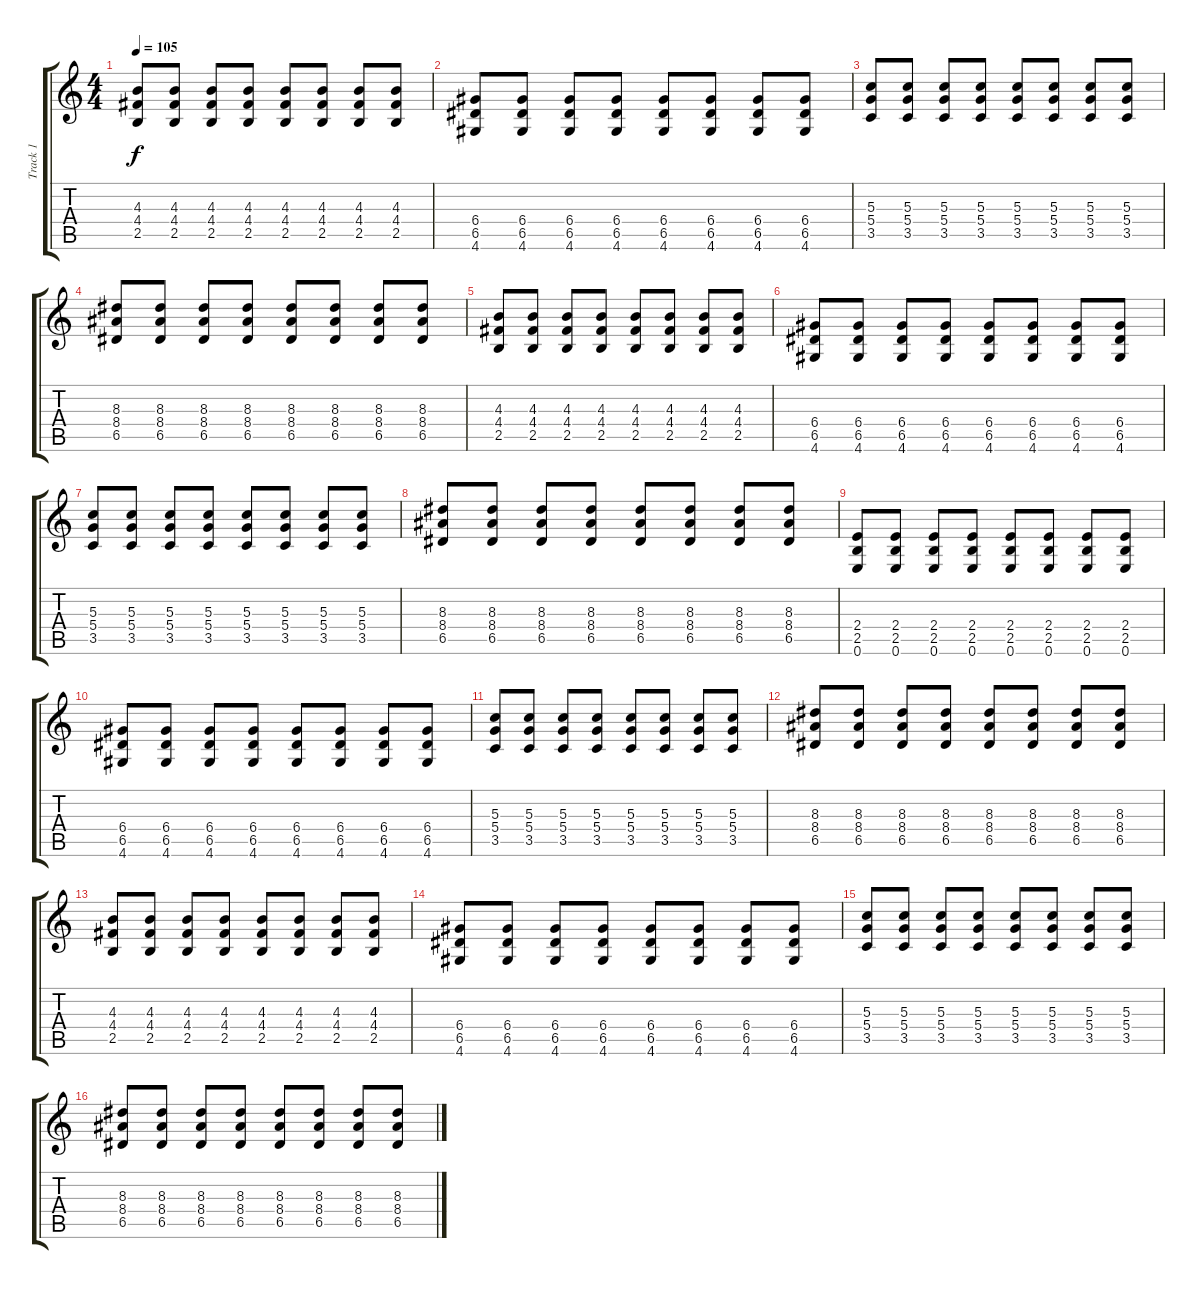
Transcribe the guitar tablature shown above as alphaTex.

\track ("Track 1" "Track 1") {instrument distortionguitar}
\staff {score tabs}
\tuning (E4 B3 G3 D3 A2 E2) {hide}
\ts (4 4)
\tempo 105
\clef g2
\ks c
(4.3 4.4 2.5).8{dy f} (4.3 4.4 2.5).8 (4.3 4.4 2.5).8 (4.3 4.4 2.5).8 (4.3 4.4 2.5).8 (4.3 4.4 2.5).8 (4.3 4.4 2.5).8 (4.3 4.4 2.5).8 |
(6.4 6.5 4.6).8 (6.4 6.5 4.6).8 (6.4 6.5 4.6).8 (6.4 6.5 4.6).8 (6.4 6.5 4.6).8 (6.4 6.5 4.6).8 (6.4 6.5 4.6).8 (6.4 6.5 4.6).8 |
(5.3 5.4 3.5).8 (5.3 5.4 3.5).8 (5.3 5.4 3.5).8 (5.3 5.4 3.5).8 (5.3 5.4 3.5).8 (5.3 5.4 3.5).8 (5.3 5.4 3.5).8 (5.3 5.4 3.5).8 |
(8.3 8.4 6.5).8 (8.3 8.4 6.5).8 (8.3 8.4 6.5).8 (8.3 8.4 6.5).8 (8.3 8.4 6.5).8 (8.3 8.4 6.5).8 (8.3 8.4 6.5).8 (8.3 8.4 6.5).8 |
(4.3 4.4 2.5).8 (4.3 4.4 2.5).8 (4.3 4.4 2.5).8 (4.3 4.4 2.5).8 (4.3 4.4 2.5).8 (4.3 4.4 2.5).8 (4.3 4.4 2.5).8 (4.3 4.4 2.5).8 |
(6.4 6.5 4.6).8 (6.4 6.5 4.6).8 (6.4 6.5 4.6).8 (6.4 6.5 4.6).8 (6.4 6.5 4.6).8 (6.4 6.5 4.6).8 (6.4 6.5 4.6).8 (6.4 6.5 4.6).8 |
(5.3 5.4 3.5).8 (5.3 5.4 3.5).8 (5.3 5.4 3.5).8 (5.3 5.4 3.5).8 (5.3 5.4 3.5).8 (5.3 5.4 3.5).8 (5.3 5.4 3.5).8 (5.3 5.4 3.5).8 |
(8.3 8.4 6.5).8 (8.3 8.4 6.5).8 (8.3 8.4 6.5).8 (8.3 8.4 6.5).8 (8.3 8.4 6.5).8 (8.3 8.4 6.5).8 (8.3 8.4 6.5).8 (8.3 8.4 6.5).8 |
(2.4 2.5 0.6).8 (2.4 2.5 0.6).8 (2.4 2.5 0.6).8 (2.4 2.5 0.6).8 (2.4 2.5 0.6).8 (2.4 2.5 0.6).8 (2.4 2.5 0.6).8 (2.4 2.5 0.6).8 |
(6.4 6.5 4.6).8 (6.4 6.5 4.6).8 (6.4 6.5 4.6).8 (6.4 6.5 4.6).8 (6.4 6.5 4.6).8 (6.4 6.5 4.6).8 (6.4 6.5 4.6).8 (6.4 6.5 4.6).8 |
(5.3 5.4 3.5).8 (5.3 5.4 3.5).8 (5.3 5.4 3.5).8 (5.3 5.4 3.5).8 (5.3 5.4 3.5).8 (5.3 5.4 3.5).8 (5.3 5.4 3.5).8 (5.3 5.4 3.5).8 |
(8.3 8.4 6.5).8 (8.3 8.4 6.5).8 (8.3 8.4 6.5).8 (8.3 8.4 6.5).8 (8.3 8.4 6.5).8 (8.3 8.4 6.5).8 (8.3 8.4 6.5).8 (8.3 8.4 6.5).8 |
(4.3 4.4 2.5).8 (4.3 4.4 2.5).8 (4.3 4.4 2.5).8 (4.3 4.4 2.5).8 (4.3 4.4 2.5).8 (4.3 4.4 2.5).8 (4.3 4.4 2.5).8 (4.3 4.4 2.5).8 |
(6.4 6.5 4.6).8 (6.4 6.5 4.6).8 (6.4 6.5 4.6).8 (6.4 6.5 4.6).8 (6.4 6.5 4.6).8 (6.4 6.5 4.6).8 (6.4 6.5 4.6).8 (6.4 6.5 4.6).8 |
(5.3 5.4 3.5).8 (5.3 5.4 3.5).8 (5.3 5.4 3.5).8 (5.3 5.4 3.5).8 (5.3 5.4 3.5).8 (5.3 5.4 3.5).8 (5.3 5.4 3.5).8 (5.3 5.4 3.5).8 |
(8.3 8.4 6.5).8 (8.3 8.4 6.5).8 (8.3 8.4 6.5).8 (8.3 8.4 6.5).8 (8.3 8.4 6.5).8 (8.3 8.4 6.5).8 (8.3 8.4 6.5).8 (8.3 8.4 6.5).8
